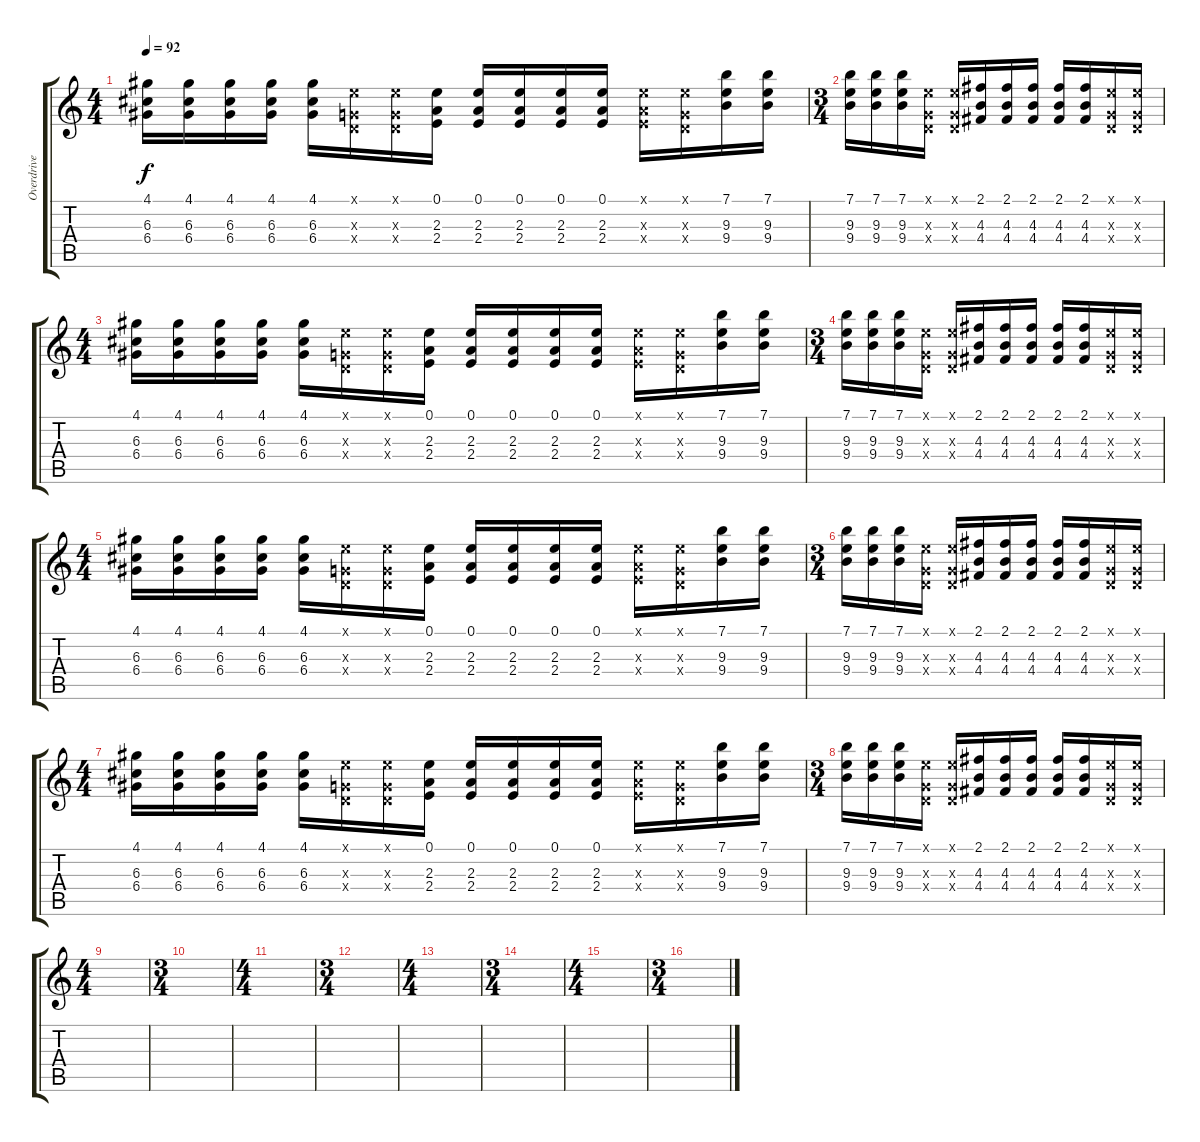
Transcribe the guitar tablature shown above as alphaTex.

\track ("Overdrive Guitar" "Overdrive ") {instrument overdrivenguitar}
\staff {score tabs}
\tuning (E4 B3 G3 D3 A2 E2) {hide}
\ts (4 4)
\tempo 92
\clef g2
\ks c
(4.1 6.3 6.4).16{dy f instrument overdrivenguitar} (4.1 6.3 6.4).16 (4.1 6.3 6.4).16 (4.1 6.3 6.4).16 (4.1 6.3 6.4).16 (0.1{x} 0.3{x} 0.4{x}).16 (0.1{x} 0.3{x} 0.4{x}).16 (0.1 2.3 2.4).16 (0.1 2.3 2.4).16 (0.1 2.3 2.4).16 (0.1 2.3 2.4).16 (0.1 2.3 2.4).16 (0.1{x} 2.3{x} 2.4{x}).16 (0.1{x} 0.3{x} 0.4{x}).16 (7.1 9.3 9.4).16 (7.1 9.3 9.4).16 |
\ts (3 4)
(7.1 9.3 9.4).16 (7.1 9.3 9.4).16 (7.1 9.3 9.4).16 (0.1{x} 0.3{x} 0.4{x}).16 (0.1{x} 0.3{x} 0.4{x}).16 (2.1 4.3 4.4).16 (2.1 4.3 4.4).16 (2.1 4.3 4.4).16 (2.1 4.3 4.4).16 (2.1 4.3 4.4).16 (0.1{x} 0.3{x} 0.4{x}).16 (0.1{x} 0.3{x} 0.4{x}).16 |
\ts (4 4)
(4.1 6.3 6.4).16 (4.1 6.3 6.4).16 (4.1 6.3 6.4).16 (4.1 6.3 6.4).16 (4.1 6.3 6.4).16 (0.1{x} 0.3{x} 0.4{x}).16 (0.1{x} 0.3{x} 0.4{x}).16 (0.1 2.3 2.4).16 (0.1 2.3 2.4).16 (0.1 2.3 2.4).16 (0.1 2.3 2.4).16 (0.1 2.3 2.4).16 (0.1{x} 2.3{x} 2.4{x}).16 (0.1{x} 0.3{x} 0.4{x}).16 (7.1 9.3 9.4).16 (7.1 9.3 9.4).16 |
\ts (3 4)
(7.1 9.3 9.4).16 (7.1 9.3 9.4).16 (7.1 9.3 9.4).16 (0.1{x} 0.3{x} 0.4{x}).16 (0.1{x} 0.3{x} 0.4{x}).16 (2.1 4.3 4.4).16 (2.1 4.3 4.4).16 (2.1 4.3 4.4).16 (2.1 4.3 4.4).16 (2.1 4.3 4.4).16 (0.1{x} 0.3{x} 0.4{x}).16 (0.1{x} 0.3{x} 0.4{x}).16 |
\ts (4 4)
(4.1 6.3 6.4).16 (4.1 6.3 6.4).16 (4.1 6.3 6.4).16 (4.1 6.3 6.4).16 (4.1 6.3 6.4).16 (0.1{x} 0.3{x} 0.4{x}).16 (0.1{x} 0.3{x} 0.4{x}).16 (0.1 2.3 2.4).16 (0.1 2.3 2.4).16 (0.1 2.3 2.4).16 (0.1 2.3 2.4).16 (0.1 2.3 2.4).16 (0.1{x} 2.3{x} 2.4{x}).16 (0.1{x} 0.3{x} 0.4{x}).16 (7.1 9.3 9.4).16 (7.1 9.3 9.4).16 |
\ts (3 4)
(7.1 9.3 9.4).16 (7.1 9.3 9.4).16 (7.1 9.3 9.4).16 (0.1{x} 0.3{x} 0.4{x}).16 (0.1{x} 0.3{x} 0.4{x}).16 (2.1 4.3 4.4).16 (2.1 4.3 4.4).16 (2.1 4.3 4.4).16 (2.1 4.3 4.4).16 (2.1 4.3 4.4).16 (0.1{x} 0.3{x} 0.4{x}).16 (0.1{x} 0.3{x} 0.4{x}).16 |
\ts (4 4)
(4.1 6.3 6.4).16 (4.1 6.3 6.4).16 (4.1 6.3 6.4).16 (4.1 6.3 6.4).16 (4.1 6.3 6.4).16 (0.1{x} 0.3{x} 0.4{x}).16 (0.1{x} 0.3{x} 0.4{x}).16 (0.1 2.3 2.4).16 (0.1 2.3 2.4).16 (0.1 2.3 2.4).16 (0.1 2.3 2.4).16 (0.1 2.3 2.4).16 (0.1{x} 2.3{x} 2.4{x}).16 (0.1{x} 0.3{x} 0.4{x}).16 (7.1 9.3 9.4).16 (7.1 9.3 9.4).16 |
\ts (3 4)
(7.1 9.3 9.4).16 (7.1 9.3 9.4).16 (7.1 9.3 9.4).16 (0.1{x} 0.3{x} 0.4{x}).16 (0.1{x} 0.3{x} 0.4{x}).16 (2.1 4.3 4.4).16 (2.1 4.3 4.4).16 (2.1 4.3 4.4).16 (2.1 4.3 4.4).16 (2.1 4.3 4.4).16 (0.1{x} 0.3{x} 0.4{x}).16 (0.1{x} 0.3{x} 0.4{x}).16 |
\ts (4 4)
|
\ts (3 4)
|
\ts (4 4)
|
\ts (3 4)
|
\ts (4 4)
|
\ts (3 4)
|
\ts (4 4)
|
\ts (3 4)
